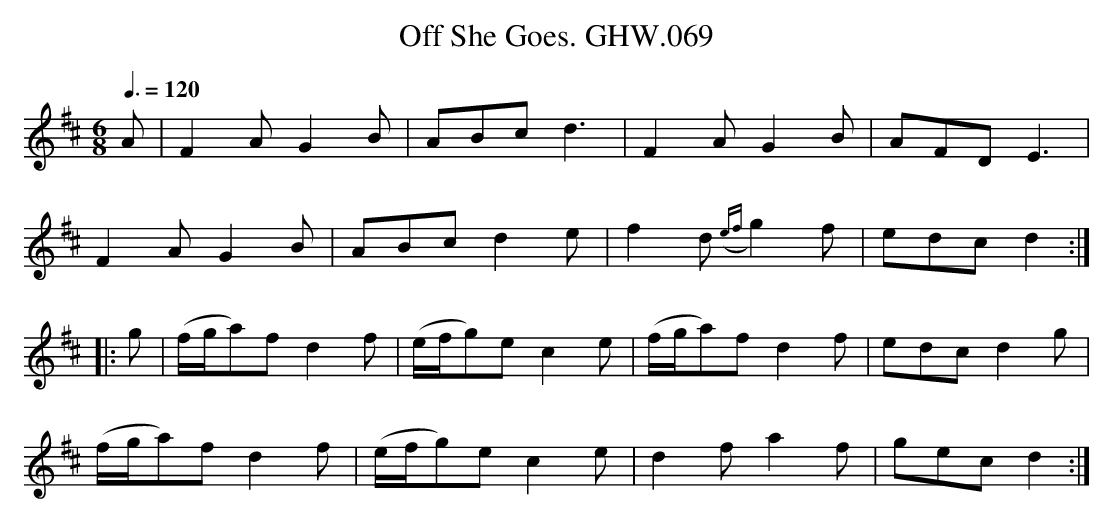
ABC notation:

X:1
T:Off She Goes. GHW.069
M:6/8
L:1/8
Q:3/8=120
K:D
A|F2A G2B|ABc d3|F2AG2B|AFD E3|
F2AG2B|ABc d2e|f2d({ef}g2)f|edc d2:|
|:g|(f/g/a)f d2f|(e/f/g)e c2 e|(f/g/a)fd2f|edc d2 g|
(f/g/a)f d2f|(e/f/g)e c2 e|d2f a2 f|gec d2:|
